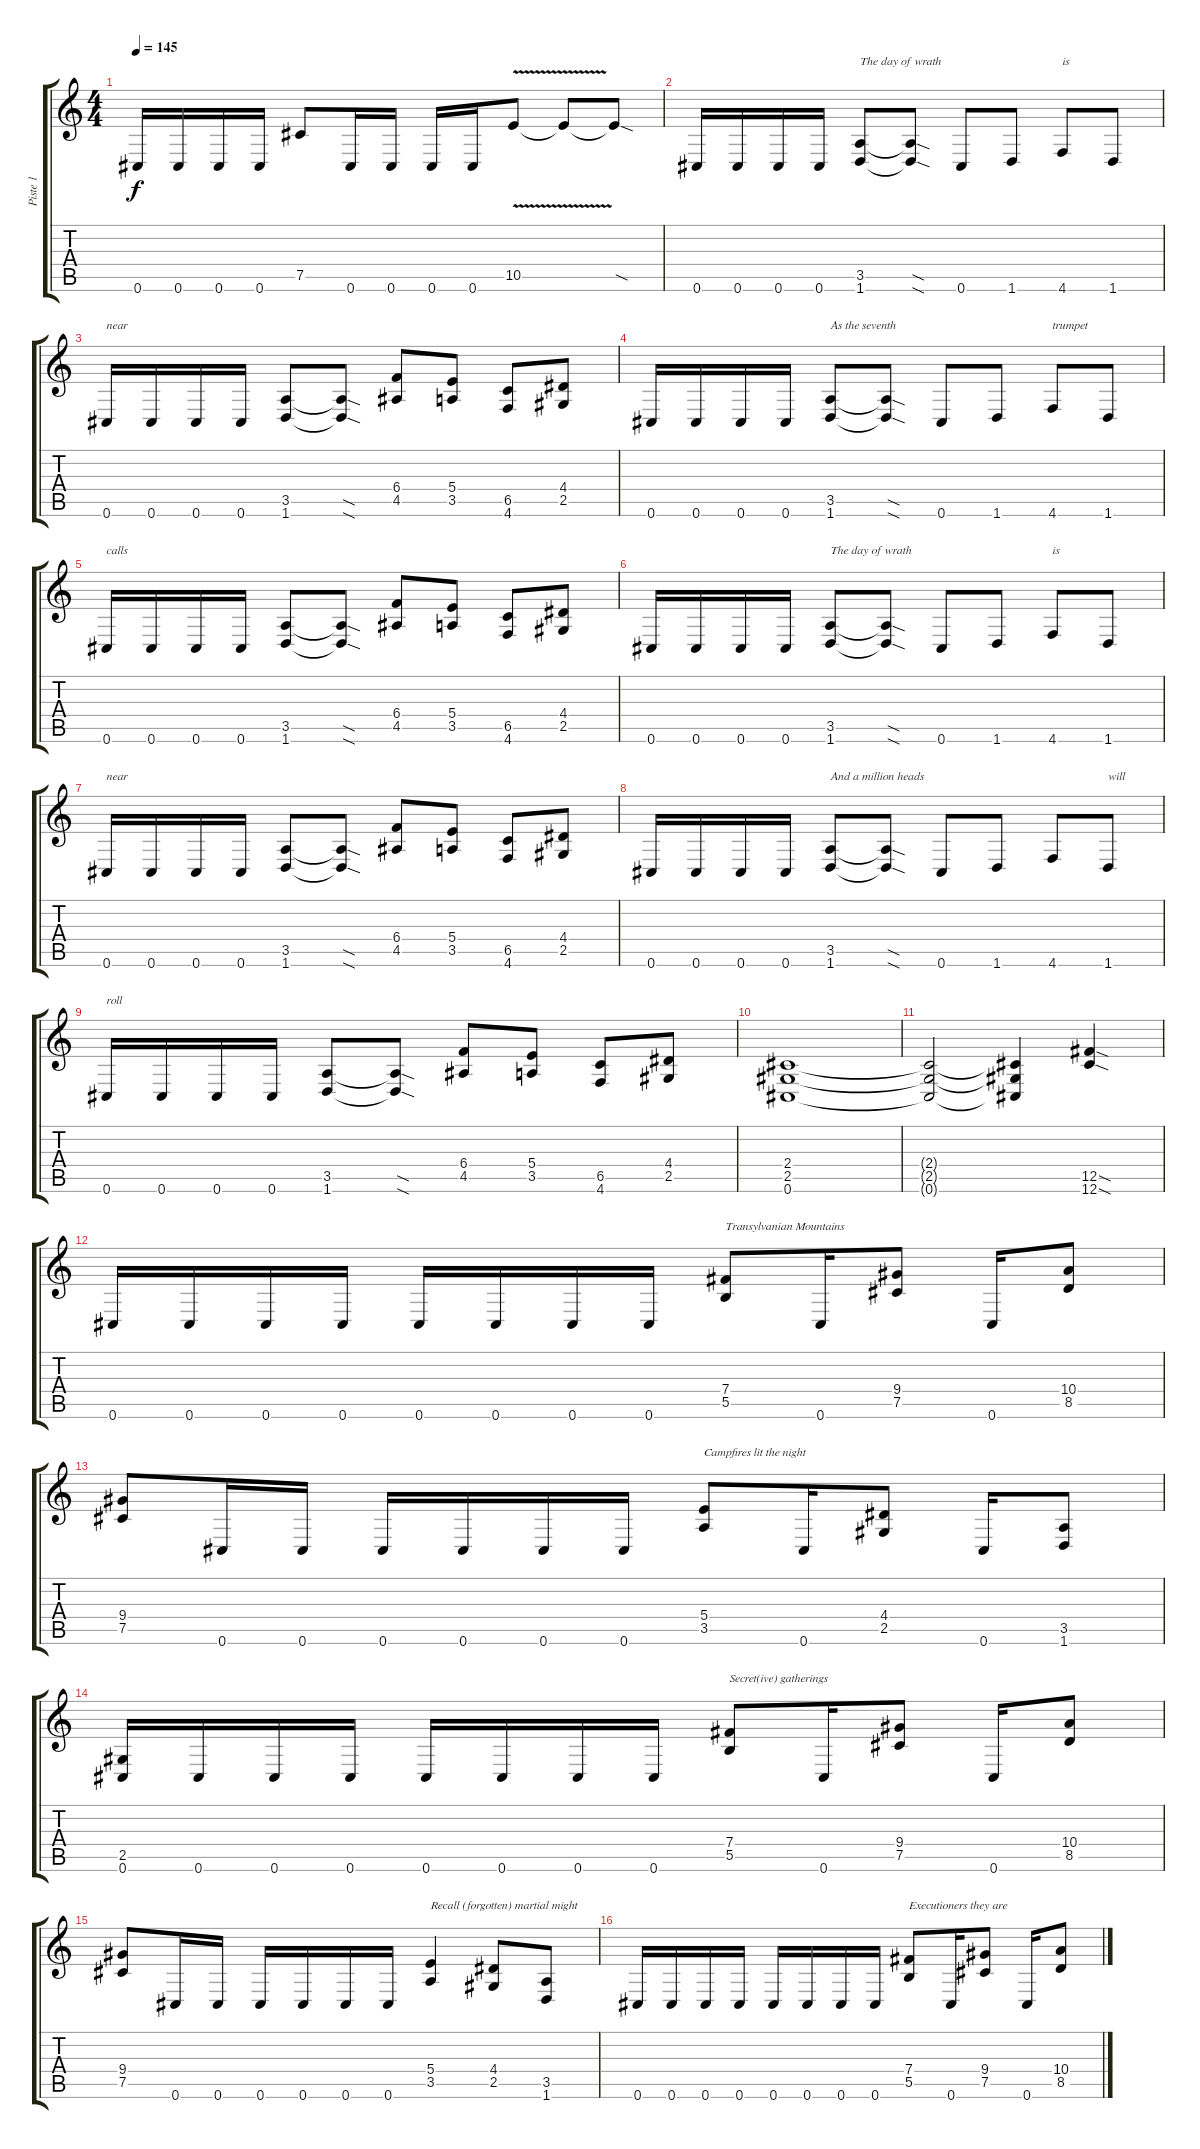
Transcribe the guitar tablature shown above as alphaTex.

\track ("Piste 1" "Piste 1") {instrument distortionguitar}
\staff {score tabs}
\tuning (Db4 Ab3 E3 B2 Gb2 Db2) {hide}
\ts (4 4)
\tempo 145
\clef g2
\ks c
0.6.16{dy f} 0.6.16 0.6.16 0.6.16 7.5.8 0.6.16 0.6.16 0.6.16 0.6.16 10.5{v}.8 10.5{t}.8 10.5{sod t}.8 |
0.6.16 0.6.16 0.6.16 0.6.16 (3.5 1.6).8{txt "The day of wrath"} (3.5{sod t} 1.6{sod t}).8 0.6.8 1.6.8 4.6.8{txt "is"} 1.6.8 |
0.6.16{txt "near"} 0.6.16 0.6.16 0.6.16 (3.5 1.6).8 (3.5{sod t} 1.6{sod t}).8 (6.4 4.5).8 (5.4 3.5).8 (6.5 4.6).8 (4.4 2.5).8 |
0.6.16 0.6.16 0.6.16 0.6.16 (3.5 1.6).8{txt "As the seventh"} (3.5{sod t} 1.6{sod t}).8 0.6.8 1.6.8 4.6.8{txt "trumpet"} 1.6.8 |
0.6.16{txt "calls"} 0.6.16 0.6.16 0.6.16 (3.5 1.6).8 (3.5{sod t} 1.6{sod t}).8 (6.4 4.5).8 (5.4 3.5).8 (6.5 4.6).8 (4.4 2.5).8 |
0.6.16 0.6.16 0.6.16 0.6.16 (3.5 1.6).8{txt "The day of wrath"} (3.5{sod t} 1.6{sod t}).8 0.6.8 1.6.8 4.6.8{txt "is"} 1.6.8 |
0.6.16{txt "near"} 0.6.16 0.6.16 0.6.16 (3.5 1.6).8 (3.5{sod t} 1.6{sod t}).8 (6.4 4.5).8 (5.4 3.5).8 (6.5 4.6).8 (4.4 2.5).8 |
0.6.16 0.6.16 0.6.16 0.6.16 (3.5 1.6).8{txt "And a million heads"} (3.5{sod t} 1.6{sod t}).8 0.6.8 1.6.8 4.6.8 1.6.8{txt "will"} |
0.6.16{txt "roll"} 0.6.16 0.6.16 0.6.16 (3.5 1.6).8 (3.5{sod t} 1.6{sod t}).8 (6.4 4.5).8 (5.4 3.5).8 (6.5 4.6).8 (4.4 2.5).8 |
(2.4 2.5 0.6).1 |
(2.4{t} 2.5{t} 0.6{t}).2 (2.4{t} 2.5{t} 0.6{t}).4 (12.5{sod} 12.6{sod}).4 |
0.6.16 0.6.16 0.6.16 0.6.16 0.6.16 0.6.16 0.6.16 0.6.16 (7.4 5.5).8{txt "Transylvanian Mountains"} 0.6.16 (9.4 7.5).8 0.6.16 (10.4 8.5).8 |
(9.4 7.5).8 0.6.16 0.6.16 0.6.16 0.6.16 0.6.16 0.6.16 (5.4 3.5).8{txt "Campfires lit the night"} 0.6.16 (4.4 2.5).8 0.6.16 (3.5 1.6).8 |
(2.5 0.6).16 0.6.16 0.6.16 0.6.16 0.6.16 0.6.16 0.6.16 0.6.16 (7.4 5.5).8{txt "Secret(ive) gatherings"} 0.6.16 (9.4 7.5).8 0.6.16 (10.4 8.5).8 |
(9.4 7.5).8 0.6.16 0.6.16 0.6.16 0.6.16 0.6.16 0.6.16 (5.4 3.5).4{txt "Recall (forgotten) martial might"} (4.4 2.5).8 (3.5 1.6).8 |
0.6.16 0.6.16 0.6.16 0.6.16 0.6.16 0.6.16 0.6.16 0.6.16 (7.4 5.5).8{txt "Executioners they are"} 0.6.16 (9.4 7.5).8 0.6.16 (10.4 8.5).8
